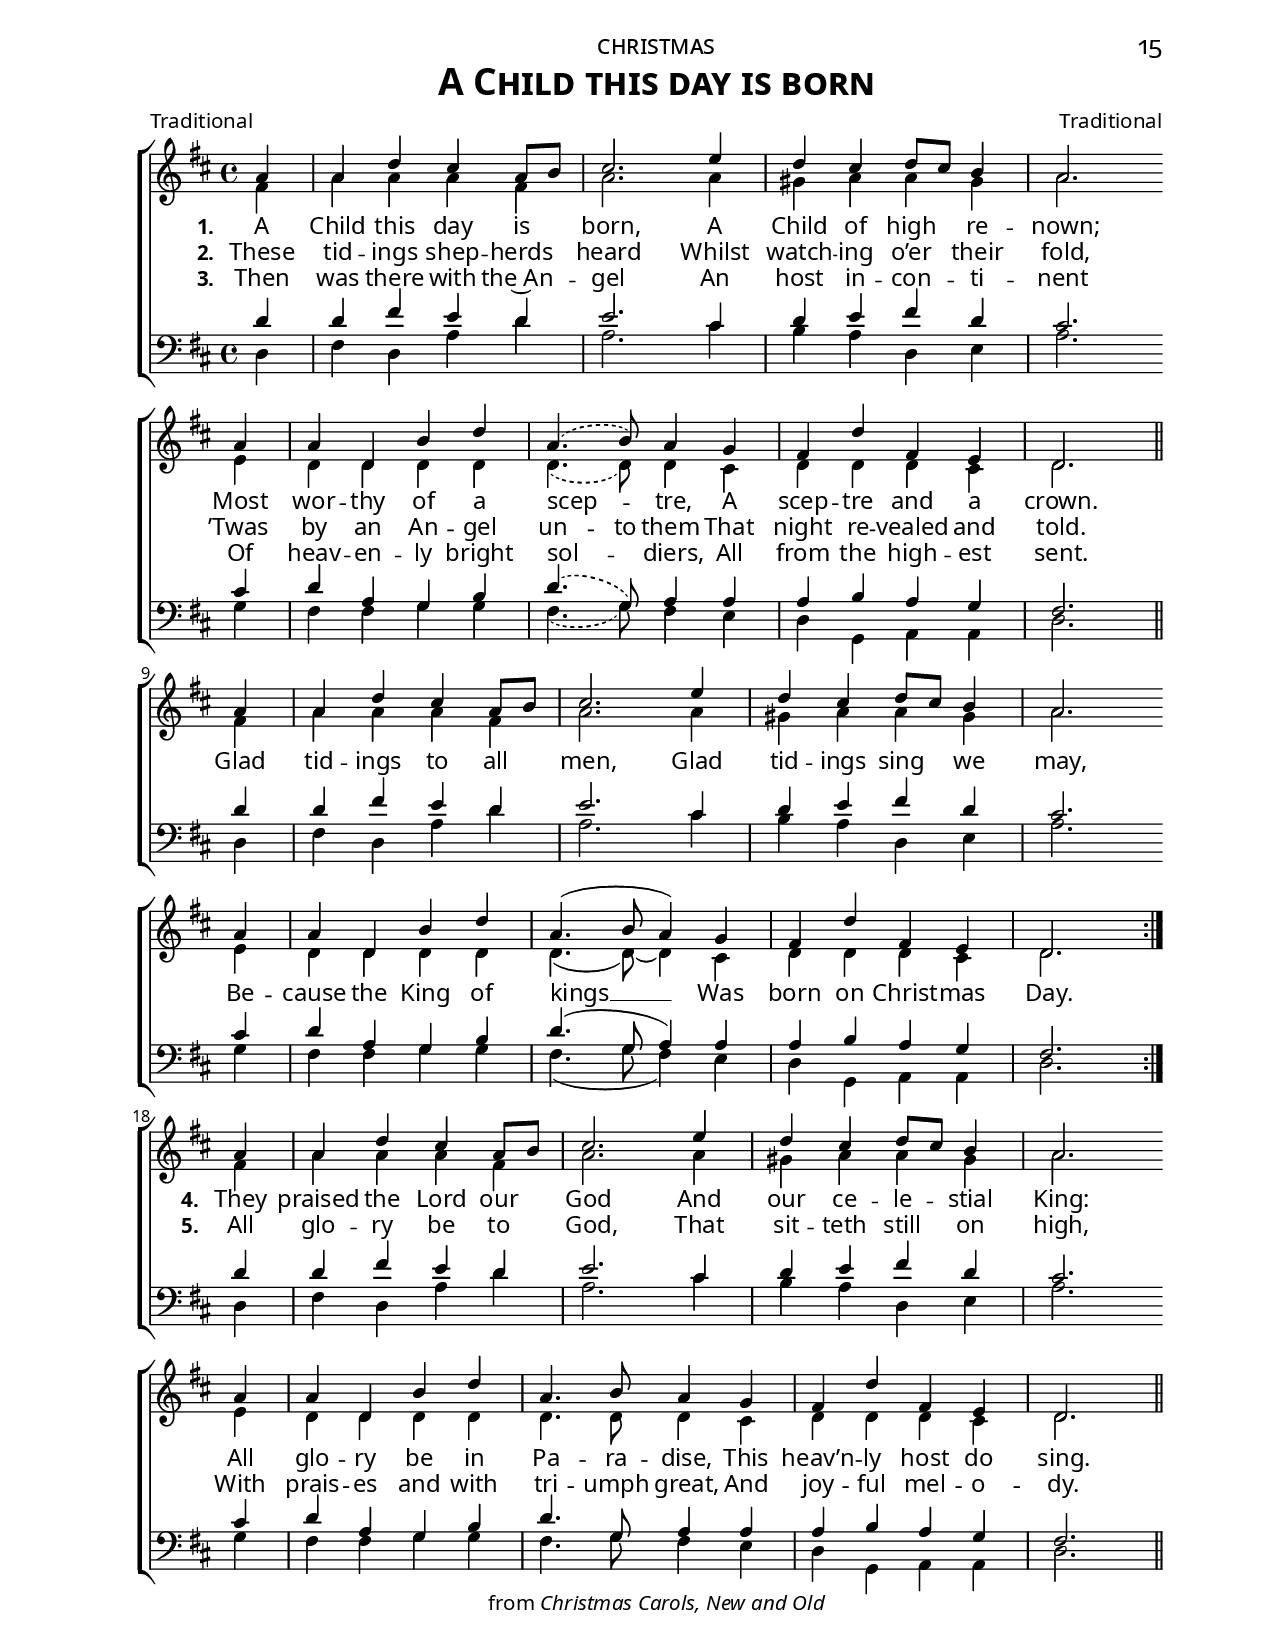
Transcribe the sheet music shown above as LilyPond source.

\version "2.24.0"
\include "util.ly"
\header {
  title = \markup{\override #'(font-name . "Garamond Premier Pro Semibold"){ \abs-fontsize #18 \smallCapsOldStyle"A Child this day is born"}}
  poet = \markup\oldStyleNum"Traditional"
  composer = \markup\oldStyleNum"Traditional"
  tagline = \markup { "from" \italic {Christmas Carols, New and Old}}
}
\paper {
  %print-all-headers = ##t
  paper-height = 11\in
  paper-width = 8.5\in
  indent = 0\in
  %system-system-spacing = #'((basic-distance . 10) (padding . 0))
  
  system-system-spacing =
    #'((basic-distance . 0)
       (minimum-distance . 0)
       (padding . -5)
       (stretchability . 100))
       
  last-bottom-spacing =
    #'((basic-distance . -10)
       (minimum-distance . -10)
       (padding . 0)
       (stretchability . 0))
  ragged-last-bottom = ##f
  ragged-bottom = ##f
  two-sided = ##t
  inner-margin = 1\in
  outer-margin = 0.75\in
  top-margin = 0.26\in
  bottom-margin = 0.25\in
  first-page-number = #015
  print-first-page-number = ##t
  headerLine = \markup{\override #'(font-name . "Garamond Premier Pro") \smallCapsOldStyle"christmas"}
  oddHeaderMarkup = \markup\fill-line{
     \override #'(font-name . "Garamond Premier Pro")\abs-fontsize #12.5
     \combine 
        \fill-line{"" \if \should-print-page-number
        \oldStylePageNum""
        }
        \fill-line{\headerLine}
  }
  evenHeaderMarkup = \markup {
     \override #'(font-name . "Garamond Premier Pro")\abs-fontsize #12.5
     \combine
        \if \should-print-page-number
        \oldStylePageNum""
        \fill-line{\headerLine}
  }
}
#(set-global-staff-size 18) \paper{ #(define fonts (make-pango-font-tree "Garamond Premier Pro" "Garamond Premier Pro" "Garamond Premier Pro" (/ 18 20))) }
global = {
  \key d \major
  \time 4/4
  \autoBeamOff
  \slurDashed
}

sopMusic = \relative c' {
  \partial 4 a'4 |
  a d cis a8[ b] |
  cis2. e4 |
  d4 cis d8[ cis] b4 |
  
  a2. \bar"" \break
  a4 |
  a d, b' d |
  a4.( b8) a4 g |
  fis d' fis, e |
  \partial 2. d2. \bar "||" \break
  
  
  \partial 4 a'4 |
  a d cis a8[ b] |
  cis2. e4 |
  d4 cis d8[ cis] b4 |
  
  a2. \bar"" \break
  a4 |
  a d, b' d |
  \slurSolid
  a4.( b8 a4) g |
  fis d' fis, e |
  \partial 2. d2. \bar ":|."
  
  
  
  
  
  
  \slurDashed
  \partial 4 a'4 |
  a d cis a8[ b] |
  cis2. e4 |
  d4 cis d8[ cis] b4 |
  
  a2. \bar"" \break
  a4 |
  a d, b' d |
  a4. b8 a4 g |
  fis d' fis, e |
  \partial 2. d2. \bar "||" \break
}
sopWords = \lyricmode {
  
}

altoMusic = \relative c' {
  fis4 |
  a a a fis |
  a2. a4 |
  gis a a gis |
  
  a2. e4 |
  d d d d |
  d4.( d8) d4 cis |
  d d d cis |
  d2. \bar "||"

  
  fis4 |
  a a a fis |
  a2. a4 |
  gis a a gis |
  
  a2. e4 |
  d d d d |
  \slurSolid
  d4.( d8)~ d4 cis |
  d d d cis |
  d2.
  
  
  
  
  
  \slurDashed
  fis4 |
  a a a fis |
  a2. a4 |
  gis a a gis |
  
  a2. e4 |
  d d d d |
  d4. d8 d4 cis |
  d d d cis |
  d2. \bar "||"
}
altoWords = \lyricmode {
  \dropLyricsXII
  \set stanza = #"1. "
  A Child this day is born,
  A Child of high re -- nown;
  Most wor -- thy of a scep -- tre,
  A scep -- tre and a crown.
  
  Glad tid -- ings to all men,
  Glad tid -- ings sing we may,
  Be -- cause the King of kings __
  Was born on Christ -- mas Day.
  
  
  \set stanza = #"4. "
  They praised the Lord our God
  And our ce -- le -- stial King:
  All glo -- ry be in
\set ignoreMelismata = ##t
  Pa -- ra -- dise,
\unset ignoreMelismata
  This heav’n -- ly host do sing.
}
altoWordsII = \lyricmode {
%\markup\italic
  
}
altoWordsIII = \lyricmode {
  \dropLyricsXII
  \set stanza = #"2. "
  These tid -- ings shep -- herds heard
  Whilst watch -- ing o’er their fold,
  ’Twas by an An -- gel
\set ignoreMelismata = ##t
  un -- to them
\unset ignoreMelismata
  That night re -- vealed and told.
  
  \repeat unfold24 \skip1
  \set stanza = #"5. "
  All glo -- ry be to God,
  That sit -- teth still on high,
  With prais -- es and with
\set ignoreMelismata = ##t
  tri -- umph great,
\unset ignoreMelismata
  And joy -- ful mel -- o -- dy.
}
altoWordsIV = \lyricmode {
  \dropLyricsXII
  \set stanza = #"3. "
  Then was there with the~An -- gel
  An host in -- con -- ti -- nent
  Of heav -- en -- ly bright sol -- diers,
  All from the high -- est sent.
}
altoWordsV = \lyricmode {
}
altoWordsVI = \lyricmode {
}
tenorMusic = \relative c' {
  d4 |
  d fis e d |
  e2. cis4 |
  d e fis d |
  
  cis2. cis4 |
  d a g b |
  d4.( g,8) a4 a |
  a b a g |
  fis2. \bar "||"
  
  
  d'4 |
  d fis e d |
  e2. cis4 |
  d e fis d |
  
  cis2. cis4 |
  d a g b |
  \slurSolid d4.( g,8 a4) a |
  a b a g |
  fis2.
  
  
  
  
  
  \slurDashed
  d'4 |
  d fis e d |
  e2. cis4 |
  d e fis d |
  
  cis2. cis4 |
  d a g b |
  d4. g,8 a4 a |
  a b a g |
  fis2. \bar "||"
}
tenorWords = \lyricmode {

}

bassMusic = \relative c {
  d4 |
  fis d a' d |
  a2. cis4 |
  b a d, e |
  
  a2. g4 |
  fis fis g g |
  fis4.( g8) fis4 e |
  d g, a a |
  d2. \bar "||"

  
  d4 |
  fis d a' d |
  a2. cis4 |
  b a d, e |
  
  a2. g4 |
  fis fis g g |
  \slurSolid
  fis4.( g8 fis4) e |
  d g, a a |
  d2.
  
  
  
  
  
  \slurDashed
  d4 |
  fis d a' d |
  a2. cis4 |
  b a d, e |
  
  a2. g4 |
  fis fis g g |
  fis4. g8 fis4 e |
  d g, a a |
  d2. \bar "||"
}
bassWords = \lyricmode {

}

pianoRH = \relative c' {
  
}
pianoLH = \relative c' {
  
}

\score {
  <<
   \new ChoirStaff <<
%    \new Lyrics = sopranos \with { \override VerticalAxisGroup.nonstaff-relatedstaff-spacing = #'((basic-distance . 1)) }
    \new Staff = women <<
      \new Voice = "sopranos" { \voiceOne << \global \sopMusic >> }
      \new Voice = "altos" { \voiceTwo << \global \altoMusic >> }
    >>
    \new Lyrics \with { alignAboveContext = #"women" \override VerticalAxisGroup.nonstaff-relatedstaff-spacing = #'((basic-distance . 1))} \lyricsto "sopranos" \sopWords
     \new Lyrics = "altosVI"  \with { alignBelowContext = #"women" \override VerticalAxisGroup.nonstaff-relatedstaff-spacing = #'((basic-distance . 1))} \lyricsto "altos" \altoWordsVI
    \new Lyrics = "altosV"  \with { alignBelowContext = #"women" \override VerticalAxisGroup.nonstaff-relatedstaff-spacing = #'((basic-distance . 1))} \lyricsto "altos" \altoWordsV
    \new Lyrics = "altosIV"  \with { alignBelowContext = #"women" \override VerticalAxisGroup.nonstaff-relatedstaff-spacing = #'((basic-distance . 1))} \lyricsto "altos" \altoWordsIV
    \new Lyrics = "altosIII"  \with { alignBelowContext = #"women" \override VerticalAxisGroup.nonstaff-relatedstaff-spacing = #'((basic-distance . 1))} \lyricsto "altos" \altoWordsIII
    \new Lyrics = "altosII"  \with { alignBelowContext = #"women" \override VerticalAxisGroup.nonstaff-relatedstaff-spacing = #'((basic-distance . 1))} \lyricsto "altos" \altoWordsII
    \new Lyrics = "altos"  \with { alignBelowContext = #"women" \override VerticalAxisGroup.nonstaff-relatedstaff-spacing = #'((padding . -0.9))} \lyricsto "altos" \altoWords
   \new Staff = men <<
      \clef bass
      \new Voice = "tenors" { \voiceOne << \global \tenorMusic >> }
      \new Voice = "basses" { \voiceTwo << \global \bassMusic >> }
    >>
    \new Lyrics \with { alignAboveContext = #"men" \override VerticalAxisGroup.nonstaff-relatedstaff-spacing = #'((basic-distance . 1)) } \lyricsto "tenors" \tenorWords
    \new Lyrics \with { alignBelowContext = #"men" \override VerticalAxisGroup.nonstaff-relatedstaff-spacing = #'((basic-distance . 1)) } \lyricsto "basses" \bassWords
  >>
%    \new PianoStaff << \new Staff { \new Voice { \pianoRH } } \new Staff { \clef "bass" \pianoLH } >>
  >>
  \layout {
  \context {
    \Lyrics
    \override LyricText.font-size = #1.3
  }
    \context {
      \Score
      %\override SpacingSpanner.base-shortest-duration = #(ly:make-moment 1/8)
      %\override SpacingSpanner.common-shortest-duration = #(ly:make-moment 1/4)
    }
    \context {
      % Remove all empty staves
      % \Staff \RemoveEmptyStaves \override VerticalAxisGroup.remove-first = ##t
    }
    \context {
      \Lyrics
      \override LyricText.X-offset = #center-on-word
    }
  }
}

